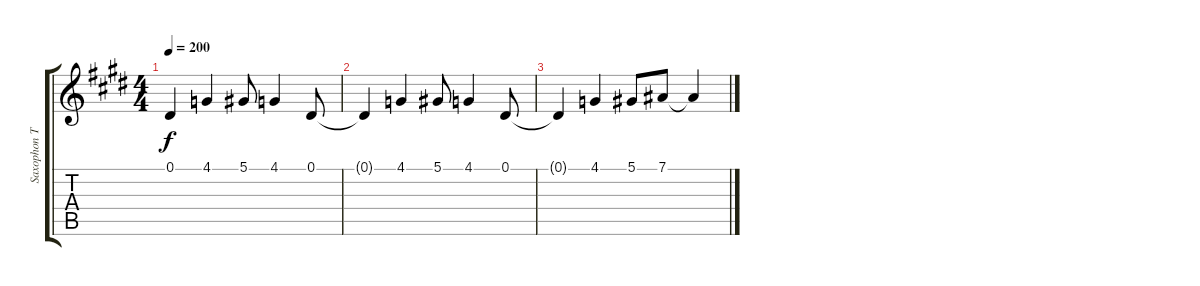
\track ("Saxophon Tenor" "Saxophon T") {instrument tenorsax}
\staff {score tabs}
\tuning (Eb4 Bb3 Gb3 Db3 Ab2 Eb2) {hide}
\ts (4 4)
\tempo 200
\clef g2
\ks e
0.1{t}.4{dy f} 4.1.4 5.1.8 4.1.4 0.1.8 |
0.1{t}.4 4.1.4 5.1.8 4.1.4 0.1.8 |
0.1{t}.4 4.1.4 5.1.8 7.1.8 7.1{t}.4
